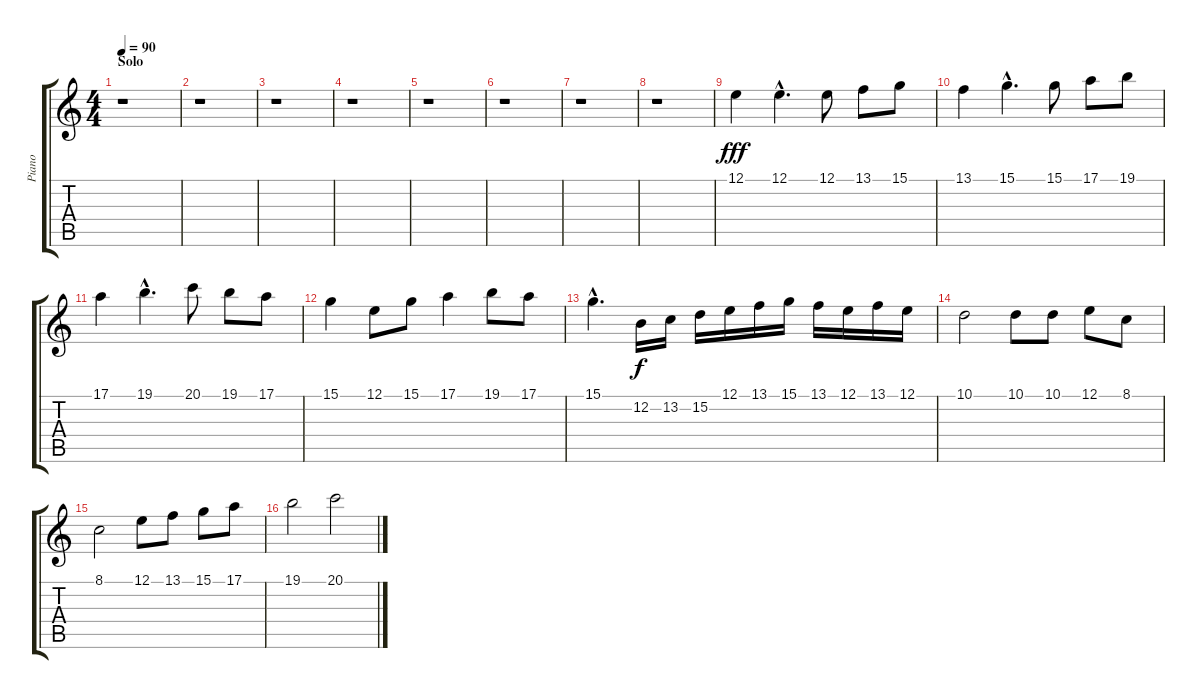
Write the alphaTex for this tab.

\track ("Piano" "Piano") {instrument acousticgrandpiano}
\staff {score tabs}
\tuning (E4 B3 G3 D3 A2 E2) {hide}
\ts (4 4)
\section ("" "Solo")
\tempo 90
\clef g2
\ks c
r.1{dy f} |
r.1 |
r.1 |
r.1 |
r.1 |
r.1 |
r.1 |
r.1 |
12.1.4{dy fff} 12.1{hac}.4{d} 12.1.8 13.1.8 15.1.8 |
13.1.4 15.1{hac}.4{d} 15.1.8 17.1.8 19.1.8 |
17.1.4 19.1{hac}.4{d} 20.1.8 19.1.8 17.1.8 |
15.1.4 12.1.8 15.1.8 17.1.4 19.1.8 17.1.8 |
15.1{hac}.4{d} 12.2.16{dy f} 13.2.16 15.2.16 12.1.16 13.1.16 15.1.16 13.1.16 12.1.16 13.1.16 12.1.16 |
10.1.2 10.1.8 10.1.8 12.1.8 8.1.8 |
8.1.2 12.1.8 13.1.8 15.1.8 17.1.8 |
19.1.2 20.1.2
